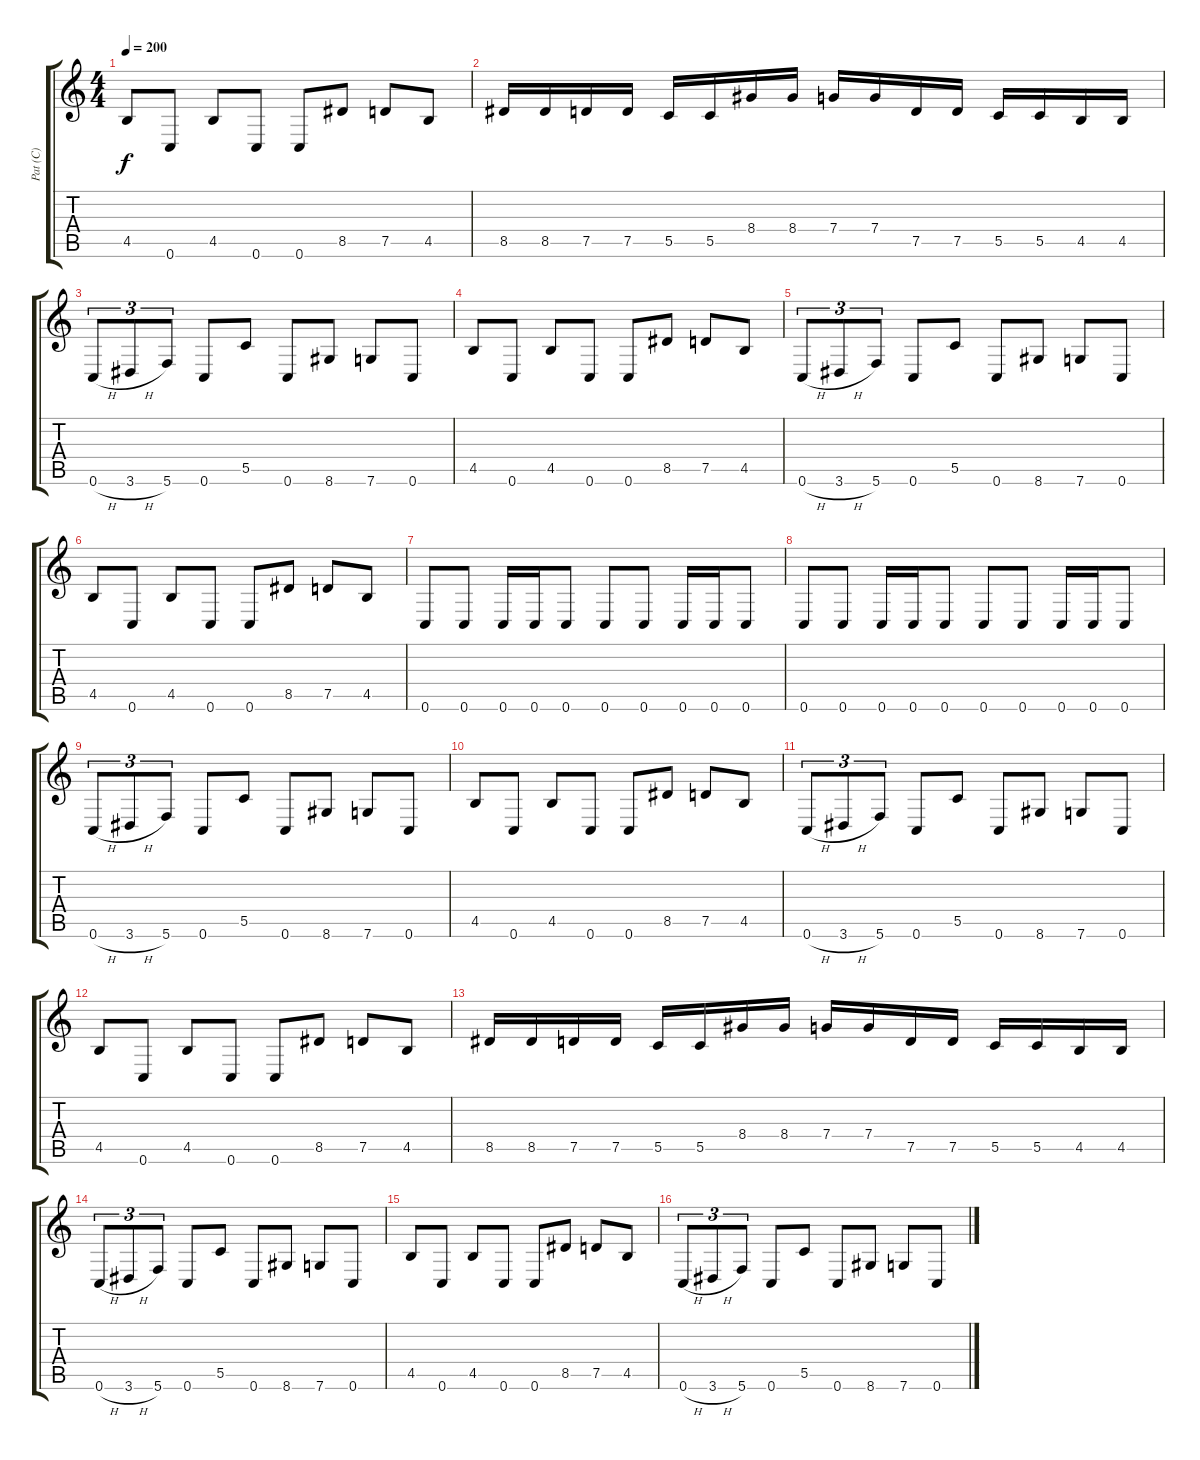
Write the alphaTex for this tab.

\track ("Pat (C)" "Pat (C)") {instrument distortionguitar}
\staff {score tabs}
\tuning (D4 A3 F3 C3 G2 C2) {hide}
\ts (4 4)
\tempo 200
\clef g2
\ks c
4.5.8{dy f} 0.6.8 4.5.8 0.6.8 0.6.8 8.5.8 7.5.8 4.5.8 |
8.5.16 8.5.16 7.5.16 7.5.16 5.5.16 5.5.16 8.4.16 8.4.16 7.4.16 7.4.16 7.5.16 7.5.16 5.5.16 5.5.16 4.5.16 4.5.16 |
0.6{h}.8{tu (3 2)} 3.6{h}.8{tu (3 2)} 5.6.8{tu (3 2)} 0.6.8 5.5.8 0.6.8 8.6.8 7.6.8 0.6.8 |
4.5.8 0.6.8 4.5.8 0.6.8 0.6.8 8.5.8 7.5.8 4.5.8 |
0.6{h}.8{tu (3 2)} 3.6{h}.8{tu (3 2)} 5.6.8{tu (3 2)} 0.6.8 5.5.8 0.6.8 8.6.8 7.6.8 0.6.8 |
4.5.8 0.6.8 4.5.8 0.6.8 0.6.8 8.5.8 7.5.8 4.5.8 |
0.6.8 0.6.8 0.6.16 0.6.16 0.6.8 0.6.8 0.6.8 0.6.16 0.6.16 0.6.8 |
0.6.8 0.6.8 0.6.16 0.6.16 0.6.8 0.6.8 0.6.8 0.6.16 0.6.16 0.6.8 |
0.6{h}.8{tu (3 2)} 3.6{h}.8{tu (3 2)} 5.6.8{tu (3 2)} 0.6.8 5.5.8 0.6.8 8.6.8 7.6.8 0.6.8 |
4.5.8 0.6.8 4.5.8 0.6.8 0.6.8 8.5.8 7.5.8 4.5.8 |
0.6{h}.8{tu (3 2)} 3.6{h}.8{tu (3 2)} 5.6.8{tu (3 2)} 0.6.8 5.5.8 0.6.8 8.6.8 7.6.8 0.6.8 |
4.5.8 0.6.8 4.5.8 0.6.8 0.6.8 8.5.8 7.5.8 4.5.8 |
8.5.16 8.5.16 7.5.16 7.5.16 5.5.16 5.5.16 8.4.16 8.4.16 7.4.16 7.4.16 7.5.16 7.5.16 5.5.16 5.5.16 4.5.16 4.5.16 |
0.6{h}.8{tu (3 2)} 3.6{h}.8{tu (3 2)} 5.6.8{tu (3 2)} 0.6.8 5.5.8 0.6.8 8.6.8 7.6.8 0.6.8 |
4.5.8 0.6.8 4.5.8 0.6.8 0.6.8 8.5.8 7.5.8 4.5.8 |
0.6{h}.8{tu (3 2)} 3.6{h}.8{tu (3 2)} 5.6.8{tu (3 2)} 0.6.8 5.5.8 0.6.8 8.6.8 7.6.8 0.6.8
